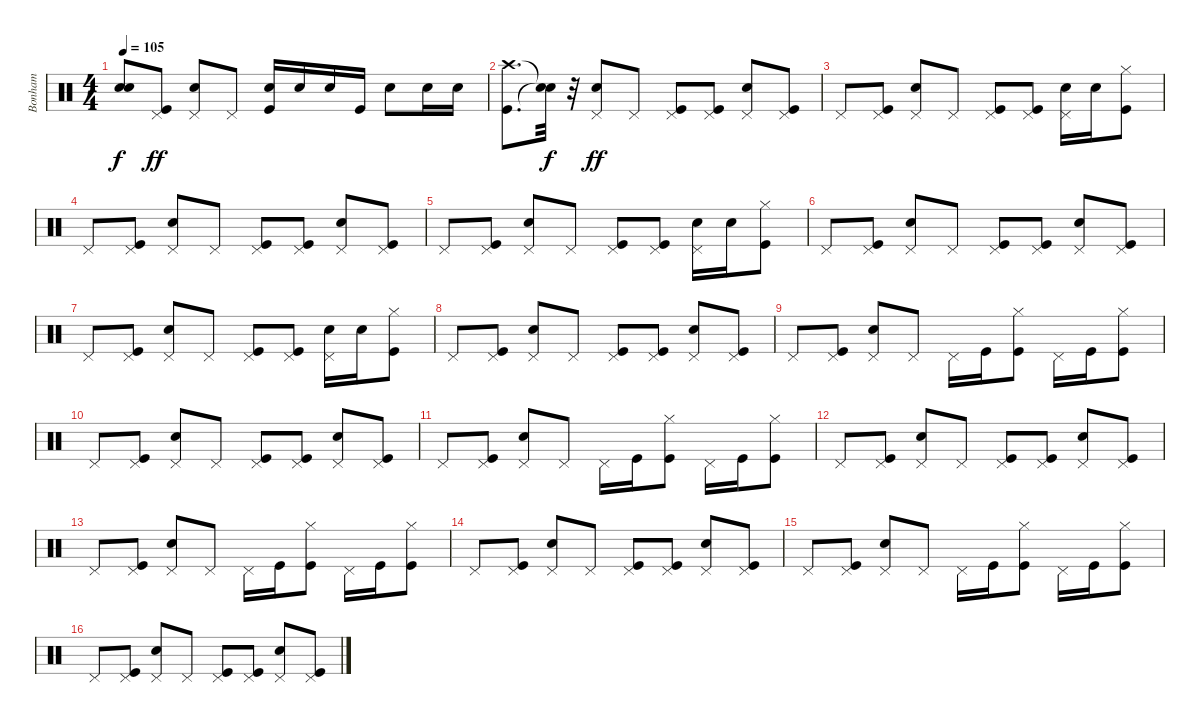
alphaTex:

\track ("Bonham" "Bonham") {instrument percussion}
\staff {score}
\articulation defaults
\ts (4 4)
\tempo 105
\clef neutral
\ks c
("Snare (hit)"{t} "Snare (hit)"{t}).8{dy f} ("Kick (hit)" "Pedal Hi-Hat (hit)").8{dy ff} ("Snare (hit) 2" "Pedal Hi-Hat (hit)").8 "Pedal Hi-Hat (hit)".8 ("Kick (hit)" "Snare (hit) 2").16 "Snare (hit) 2".16 "Snare (hit) 2".16 "Kick (hit)".16 "Snare (hit) 2".8 "Snare (hit) 2".16 "Snare (hit) 2".16 |
("Kick (hit)" "Crash high (hit)").8{d} ("Snare (hit)"{t} "Snare (hit)"{t}).32{dy f} r.32 ("Snare (hit) 2" "Pedal Hi-Hat (hit)").8{dy ff} "Pedal Hi-Hat (hit)".8 ("Kick (hit)" "Pedal Hi-Hat (hit)").8 ("Kick (hit)" "Pedal Hi-Hat (hit)").8 ("Snare (hit) 2" "Pedal Hi-Hat (hit)").8 ("Kick (hit)" "Pedal Hi-Hat (hit)").8 |
"Pedal Hi-Hat (hit)".8 ("Kick (hit)" "Pedal Hi-Hat (hit)").8 ("Snare (hit) 2" "Pedal Hi-Hat (hit)").8 "Pedal Hi-Hat (hit)".8 ("Kick (hit)" "Pedal Hi-Hat (hit)").8 ("Kick (hit)" "Pedal Hi-Hat (hit)").8 ("Snare (hit) 2" "Pedal Hi-Hat (hit)").16 "Snare (hit) 2".16 ("Kick (hit)" "Hi-Hat (closed)").8 |
"Pedal Hi-Hat (hit)".8 ("Kick (hit)" "Pedal Hi-Hat (hit)").8 ("Snare (hit) 2" "Pedal Hi-Hat (hit)").8 "Pedal Hi-Hat (hit)".8 ("Kick (hit)" "Pedal Hi-Hat (hit)").8 ("Kick (hit)" "Pedal Hi-Hat (hit)").8 ("Snare (hit) 2" "Pedal Hi-Hat (hit)").8 ("Kick (hit)" "Pedal Hi-Hat (hit)").8 |
"Pedal Hi-Hat (hit)".8 ("Kick (hit)" "Pedal Hi-Hat (hit)").8 ("Snare (hit) 2" "Pedal Hi-Hat (hit)").8 "Pedal Hi-Hat (hit)".8 ("Kick (hit)" "Pedal Hi-Hat (hit)").8 ("Kick (hit)" "Pedal Hi-Hat (hit)").8 ("Snare (hit) 2" "Pedal Hi-Hat (hit)").16 "Snare (hit) 2".16 ("Kick (hit)" "Hi-Hat (closed)").8 |
"Pedal Hi-Hat (hit)".8 ("Kick (hit)" "Pedal Hi-Hat (hit)").8 ("Snare (hit) 2" "Pedal Hi-Hat (hit)").8 "Pedal Hi-Hat (hit)".8 ("Kick (hit)" "Pedal Hi-Hat (hit)").8 ("Kick (hit)" "Pedal Hi-Hat (hit)").8 ("Snare (hit) 2" "Pedal Hi-Hat (hit)").8 ("Kick (hit)" "Pedal Hi-Hat (hit)").8 |
"Pedal Hi-Hat (hit)".8 ("Kick (hit)" "Pedal Hi-Hat (hit)").8 ("Snare (hit) 2" "Pedal Hi-Hat (hit)").8 "Pedal Hi-Hat (hit)".8 ("Kick (hit)" "Pedal Hi-Hat (hit)").8 ("Kick (hit)" "Pedal Hi-Hat (hit)").8 ("Snare (hit) 2" "Pedal Hi-Hat (hit)").16 "Snare (hit) 2".16 ("Kick (hit)" "Hi-Hat (closed)").8 |
"Pedal Hi-Hat (hit)".8 ("Kick (hit)" "Pedal Hi-Hat (hit)").8 ("Snare (hit) 2" "Pedal Hi-Hat (hit)").8 "Pedal Hi-Hat (hit)".8 ("Kick (hit)" "Pedal Hi-Hat (hit)").8 ("Kick (hit)" "Pedal Hi-Hat (hit)").8 ("Snare (hit) 2" "Pedal Hi-Hat (hit)").8 ("Kick (hit)" "Pedal Hi-Hat (hit)").8 |
"Pedal Hi-Hat (hit)".8 ("Kick (hit)" "Pedal Hi-Hat (hit)").8 ("Snare (hit) 2" "Pedal Hi-Hat (hit)").8 "Pedal Hi-Hat (hit)".8 "Pedal Hi-Hat (hit)".16 "Kick (hit)".16 ("Kick (hit)" "Hi-Hat (closed)").8 "Pedal Hi-Hat (hit)".16 "Kick (hit)".16 ("Kick (hit)" "Hi-Hat (closed)").8 |
"Pedal Hi-Hat (hit)".8 ("Kick (hit)" "Pedal Hi-Hat (hit)").8 ("Snare (hit) 2" "Pedal Hi-Hat (hit)").8 "Pedal Hi-Hat (hit)".8 ("Kick (hit)" "Pedal Hi-Hat (hit)").8 ("Kick (hit)" "Pedal Hi-Hat (hit)").8 ("Snare (hit) 2" "Pedal Hi-Hat (hit)").8 ("Kick (hit)" "Pedal Hi-Hat (hit)").8 |
"Pedal Hi-Hat (hit)".8 ("Kick (hit)" "Pedal Hi-Hat (hit)").8 ("Snare (hit) 2" "Pedal Hi-Hat (hit)").8 "Pedal Hi-Hat (hit)".8 "Pedal Hi-Hat (hit)".16 "Kick (hit)".16 ("Kick (hit)" "Hi-Hat (closed)").8 "Pedal Hi-Hat (hit)".16 "Kick (hit)".16 ("Kick (hit)" "Hi-Hat (closed)").8 |
"Pedal Hi-Hat (hit)".8 ("Kick (hit)" "Pedal Hi-Hat (hit)").8 ("Snare (hit) 2" "Pedal Hi-Hat (hit)").8 "Pedal Hi-Hat (hit)".8 ("Kick (hit)" "Pedal Hi-Hat (hit)").8 ("Kick (hit)" "Pedal Hi-Hat (hit)").8 ("Snare (hit) 2" "Pedal Hi-Hat (hit)").8 ("Kick (hit)" "Pedal Hi-Hat (hit)").8 |
"Pedal Hi-Hat (hit)".8 ("Kick (hit)" "Pedal Hi-Hat (hit)").8 ("Snare (hit) 2" "Pedal Hi-Hat (hit)").8 "Pedal Hi-Hat (hit)".8 "Pedal Hi-Hat (hit)".16 "Kick (hit)".16 ("Kick (hit)" "Hi-Hat (closed)").8 "Pedal Hi-Hat (hit)".16 "Kick (hit)".16 ("Kick (hit)" "Hi-Hat (closed)").8 |
"Pedal Hi-Hat (hit)".8 ("Kick (hit)" "Pedal Hi-Hat (hit)").8 ("Snare (hit) 2" "Pedal Hi-Hat (hit)").8 "Pedal Hi-Hat (hit)".8 ("Kick (hit)" "Pedal Hi-Hat (hit)").8 ("Kick (hit)" "Pedal Hi-Hat (hit)").8 ("Snare (hit) 2" "Pedal Hi-Hat (hit)").8 ("Kick (hit)" "Pedal Hi-Hat (hit)").8 |
"Pedal Hi-Hat (hit)".8 ("Kick (hit)" "Pedal Hi-Hat (hit)").8 ("Snare (hit) 2" "Pedal Hi-Hat (hit)").8 "Pedal Hi-Hat (hit)".8 "Pedal Hi-Hat (hit)".16 "Kick (hit)".16 ("Kick (hit)" "Hi-Hat (closed)").8 "Pedal Hi-Hat (hit)".16 "Kick (hit)".16 ("Kick (hit)" "Hi-Hat (closed)").8 |
"Pedal Hi-Hat (hit)".8 ("Kick (hit)" "Pedal Hi-Hat (hit)").8 ("Snare (hit) 2" "Pedal Hi-Hat (hit)").8 "Pedal Hi-Hat (hit)".8 ("Kick (hit)" "Pedal Hi-Hat (hit)").8 ("Kick (hit)" "Pedal Hi-Hat (hit)").8 ("Snare (hit) 2" "Pedal Hi-Hat (hit)").8 ("Kick (hit)" "Pedal Hi-Hat (hit)").8
